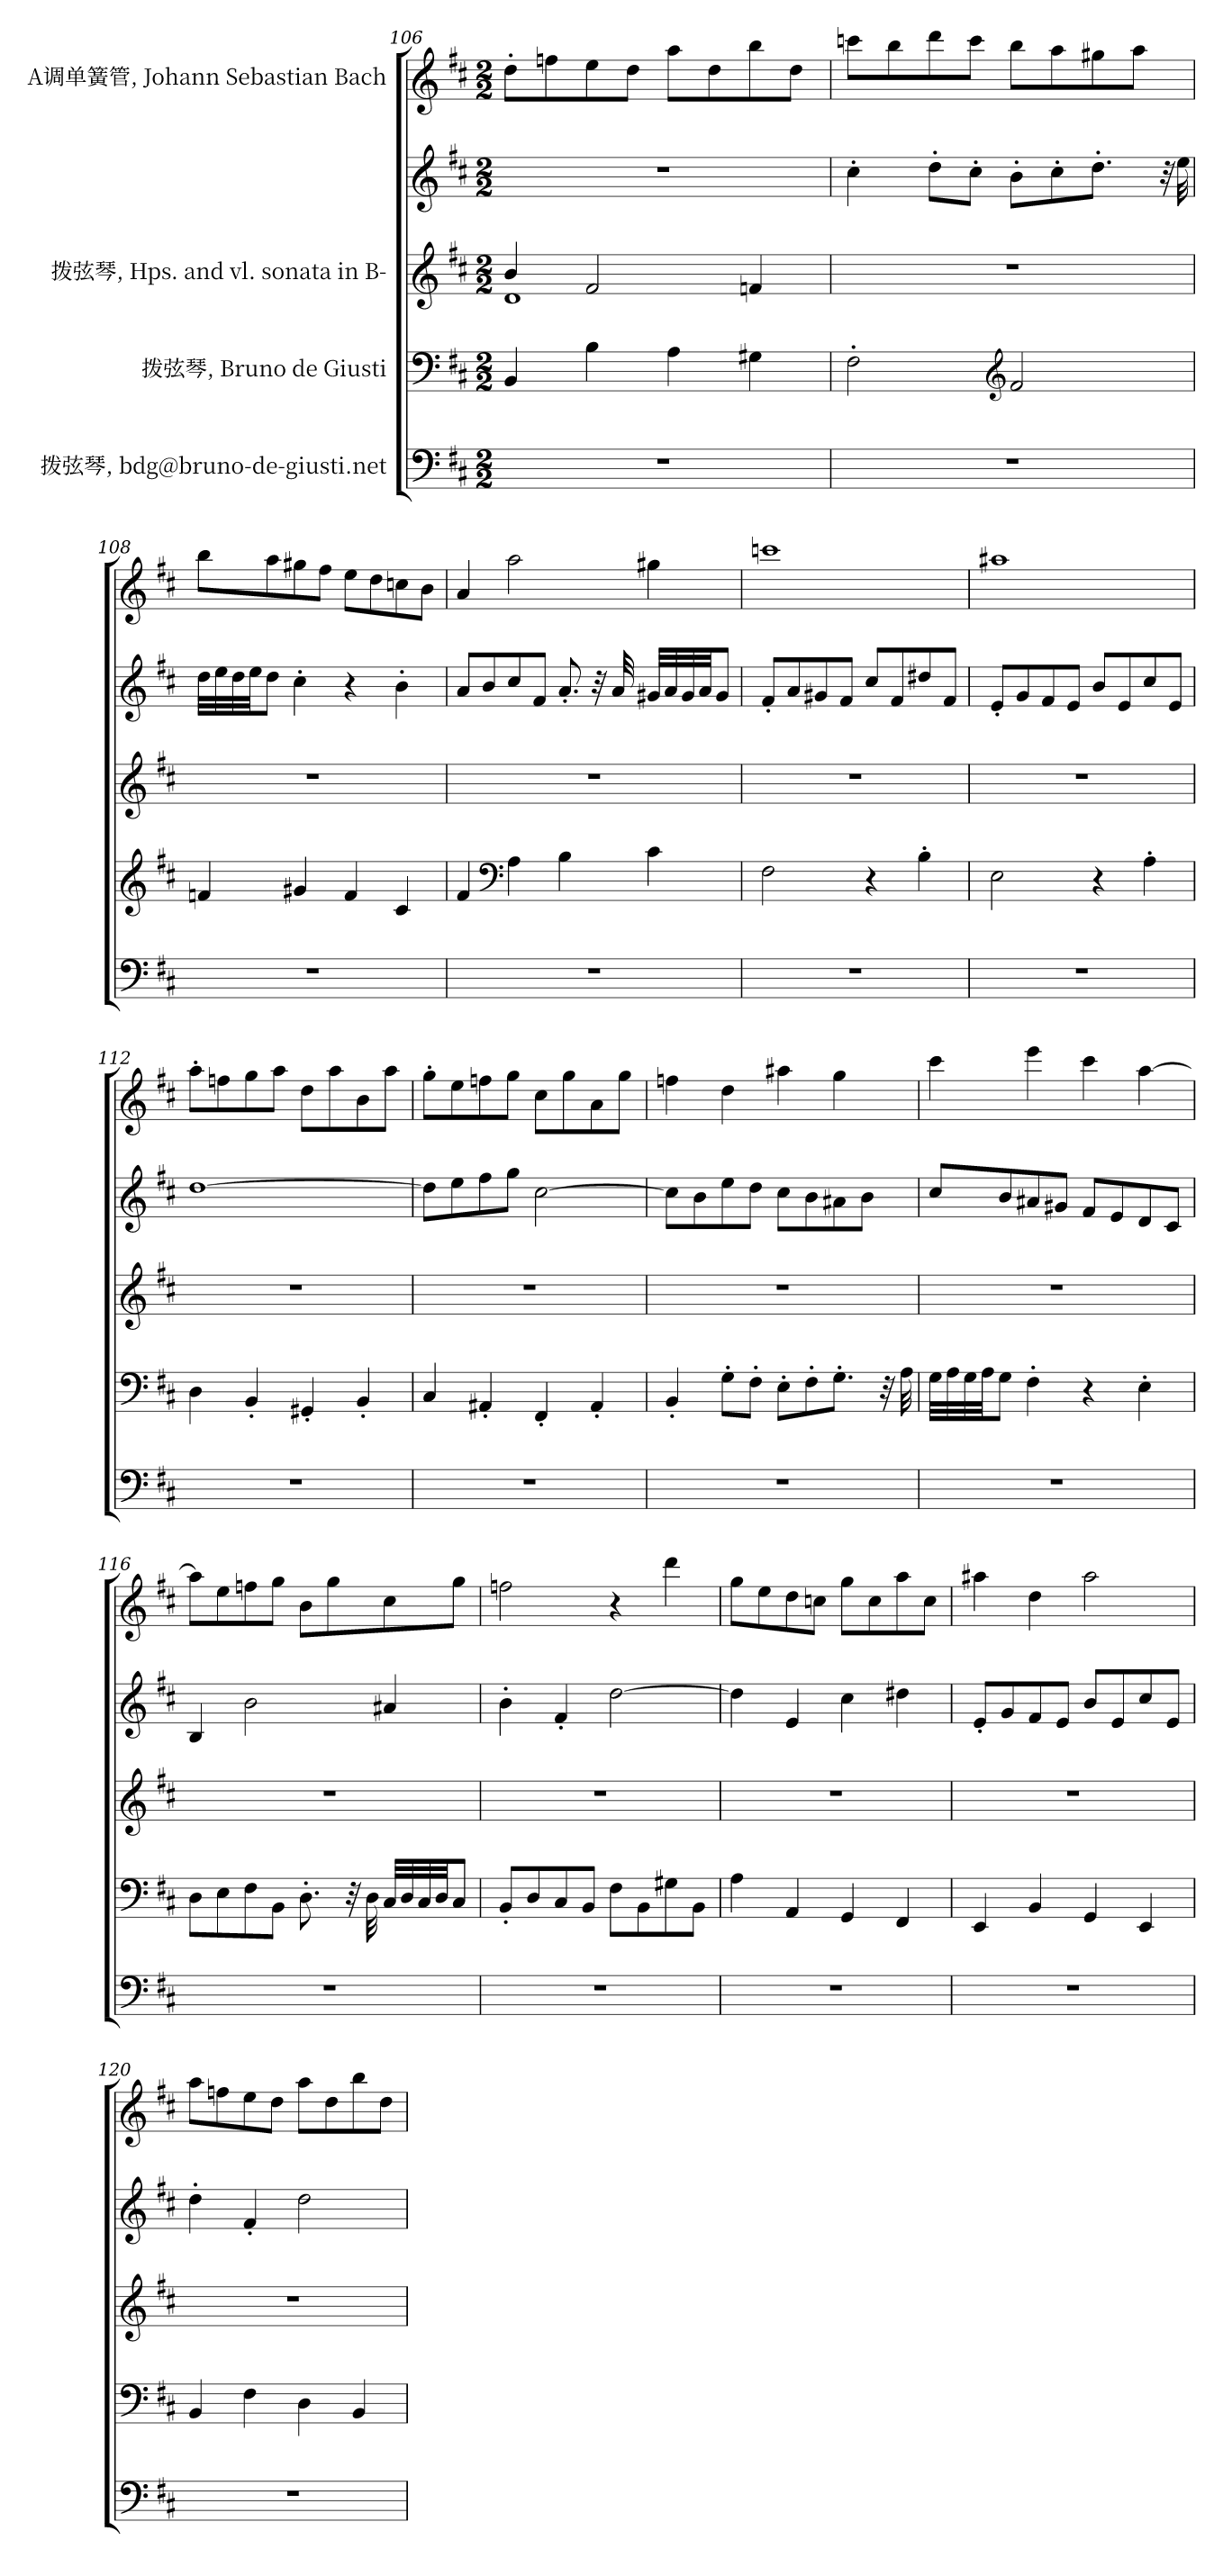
**kern	**kern	**kern	**kern	**kern
*part4	*part3	*part2	*part2	*part1
*staff5	*staff4	*staff3	*staff2	*staff1
*I"拨弦琴, bdg@bruno-de-giusti.net	*I"拨弦琴, Bruno de Giusti	*I"拨弦琴, Hps. and vl. sonata in B-	*	*I"A调单簧管, Johann Sebastian Bach
!!LO:PB:g=z
*clefF4	*clefF4	*clefG2	*clefG2	*clefG2
*	*	*	*	*ITrd2c3
*k[f#c#]	*k[f#c#]	*k[f#c#]	*k[f#c#]	*k[f#c#g#d#a#]
*M2/2	*M2/2	*M2/2	*M2/2	*M2/2
*MM186	*MM186	*MM186	*MM186	*MM186
=106	=106	=106	=106	=106
*	*	*^	*	*
1r	4BB/	4b/	1d	1r	8b'\L
.	.	.	.	.	8ddn\
.	4B\	2f#/	.	.	8cc#\
.	.	.	.	.	8b\J
.	4A\	.	.	.	8ff#\L
.	.	.	.	.	8b\
.	4G#X\	4fn/	.	.	8gg#\
.	.	.	.	.	8b\J
*	*	*v	*v	*	*
=107	=107	=107	=107	=107
*	*	*	*	*MM188
1r	2F#'\	1r	4cc#'\	8aan\L
.	.	.	.	8gg#\
.	.	.	8dd'\L	8bb\
.	.	.	8cc#'\J	8aa\J
*	*clefG2	*	*	*
.	2f#/	.	8b'\L	8gg#\L
.	.	.	8cc#'\	8ff#\
.	.	.	8.dd'\J	8ee#X\
.	.	.	.	8ff#\J
.	.	.	32r	.
.	.	.	32ee\	.
=108	=108	=108	=108	=108
1r	4fn/	1r	32dd\LLL	8gg#\L
.	.	.	32ee\	.
.	.	.	32dd\	.
.	.	.	32ee\JJ	.
.	.	.	8dd\J	8ff#\
.	4g#X/	.	4cc#'\	8ee#X\
.	.	.	.	8dd#\J
.	4f/	.	4r	8cc#\L
.	.	.	.	8b\
.	4c#/	.	4b'\	8an\
.	.	.	.	8g#\J
!!LO:LB:g=z
=109	=109	=109	=109	=109
1r	4f#/	1r	8a/L	4f#/
.	.	.	8b/	.
*	*clefF4	*	*	*
.	4A\	.	8cc#/	2ff#\
.	.	.	8f#/J	.
.	4B\	.	8.a'/	.
.	.	.	32r	.
.	.	.	32a/	.
.	4c#\	.	32g#X/LLL	4ee#X\
.	.	.	32a/	.
.	.	.	32g#/	.
.	.	.	32a/JJ	.
.	.	.	8g#/J	.
=110	=110	=110	=110	=110
1r	2F#\	1r	8f#'/L	1aan
.	.	.	8a/	.
.	.	.	8g#X/	.
.	.	.	8f#/J	.
.	4r	.	8cc#/L	.
.	.	.	8f#/	.
.	4B'\	.	8dd#X/	.
.	.	.	8f#/J	.
=111	=111	=111	=111	=111
1r	2E\	1r	8e'/L	1ff##X
.	.	.	8g/	.
.	.	.	8f#/	.
.	.	.	8e/J	.
.	4r	.	8b/L	.
.	.	.	8e/	.
.	4A'\	.	8cc#/	.
.	.	.	8e/J	.
!!LO:PB:g=z
=112	=112	=112	=112	=112
*	*	*	*	*MM176
1r	4D\	1r	[1dd	8ff#'\L
*	*	*	*	*MM180
.	.	.	.	8ddn\
*	*	*	*	*MM184
.	4BB'/	.	.	8ee\
*	*	*	*	*MM188
.	.	.	.	8ff#\J
.	4GG#X'/	.	.	8b\L
.	.	.	.	8ff#\
.	4BB'/	.	.	8g#\
.	.	.	.	8ff#\J
=113	=113	=113	=113	=113
1r	4C#/	1r	8dd\L]	8ee'\L
.	.	.	8ee\	8cc#\
.	4AA#X'/	.	8ff#\	8ddn\
.	.	.	8gg\J	8ee\J
.	4FF#'/	.	[2cc#\	8a#\L
.	.	.	.	8ee\
.	4AA#'/	.	.	8f#\
.	.	.	.	8ee\J
=114	=114	=114	=114	=114
*	*	*	*	*MM160
1r	4BB'/	1r	8cc#\L]	4ddn\
.	.	.	8b\	.
*	*	*	*	*MM182
.	8G'\L	.	8ee\	4b\
.	8F#'\J	.	8dd\J	.
*	*	*	*	*MM188
.	8E'\L	.	8cc#\L	4ff##X\
.	8F#'\	.	8b\	.
.	8.G'\J	.	8a#X\	4ee\
.	.	.	8b\J	.
.	32r	.	.	.
.	32A\	.	.	.
=115	=115	=115	=115	=115
1r	32G\LLL	1r	8cc#/L	4aa#\
.	32A\	.	.	.
.	32G\	.	.	.
.	32A\JJ	.	.	.
.	8G\J	.	8b/	.
.	4F#'\	.	8a#X/	4ccc#\
.	.	.	8g#X/J	.
.	4r	.	8f#/L	4aa#\
.	.	.	8e/	.
.	4E'\	.	8d/	[4ff#\
.	.	.	8c#/J	.
!!LO:LB:g=z
=116	=116	=116	=116	=116
1r	8D\L	1r	4B/	8ff#\L]
.	8E\	.	.	8cc#\
.	8F#\	.	2b\	8ddn\
.	8BB\J	.	.	8ee\J
.	8.D'\	.	.	8g#\L
.	.	.	.	8ee\
.	32r	.	.	.
.	32D\	.	.	.
.	32C#/LLL	.	4a#X/	8a#\
.	32D/	.	.	.
.	32C#/	.	.	.
.	32D/JJ	.	.	.
.	8C#/J	.	.	8ee\J
=117	=117	=117	=117	=117
*	*	*	*	*MM176
1r	8BB'/L	1r	4b'\	2ddn\
.	8D/	.	.	.
.	8C#/	.	4f#'/	.
.	8BB/J	.	.	.
.	8F#\L	.	[2dd\	4r
.	8BB\	.	.	.
.	8G#X\	.	.	4bb\
.	8BB\J	.	.	.
=118	=118	=118	=118	=118
1r	4A\	1r	4dd\]	8ee\L
.	.	.	.	8cc#\
.	4AA/	.	4e/	8b\
.	.	.	.	8an\J
.	4GG/	.	4cc#\	8ee\L
.	.	.	.	8a\
.	4FF#/	.	4dd#X\	8ff#\
.	.	.	.	8a\J
=119	=119	=119	=119	=119
1r	4EE/	1r	8e'/L	4ff##X\
.	.	.	8g/	.
.	4BB/	.	8f#/	4b\
.	.	.	8e/J	.
.	4GG/	.	8b/L	2ff##\
.	.	.	8e/	.
.	4EE/	.	8cc#/	.
.	.	.	8e/J	.
!!LO:PB:g=z
=120	=120	=120	=120	=120
1r	4BB/	1r	4dd'\	8ff#\L
.	.	.	.	8ddn\
.	4F#\	.	4f#'/	8cc#\
.	.	.	.	8b\J
.	4D\	.	2dd\	8ff#\L
.	.	.	.	8b\
.	4BB/	.	.	8gg#\
.	.	.	.	8b\J
=	=	=	=	=
*-	*-	*-	*-	*-
